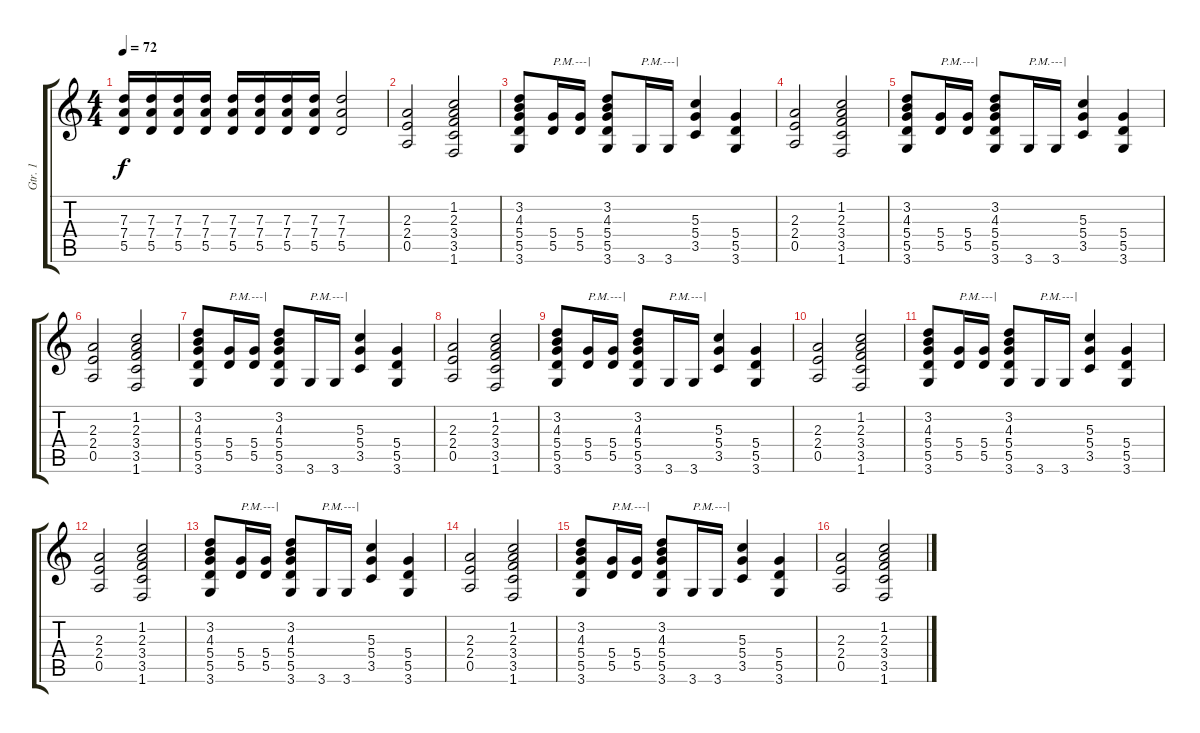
\track ("Gtr. 1" "Gtr. 1") {instrument electricguitarclean}
\staff {score tabs}
\tuning (E4 B3 G3 D3 A2 E2) {hide}
\ts (4 4)
\tempo 72
\clef g2
\ks c
(7.3 7.4 5.5).16{dy f} (7.3 7.4 5.5).16 (7.3 7.4 5.5).16 (7.3 7.4 5.5).16 (7.3 7.4 5.5).16 (7.3 7.4 5.5).16 (7.3 7.4 5.5).16 (7.3 7.4 5.5).16 (7.3 7.4 5.5).2 |
(2.3 2.4 0.5).2 (1.2 2.3 3.4 3.5 1.6).2 |
(3.2 4.3 5.4 5.5 3.6).8 (5.4 5.5).16{txt "P.M.---|"} (5.4 5.5).16 (3.2 4.3 5.4 5.5 3.6).8 3.6.16{txt "P.M.---|"} 3.6.16 (5.3 5.4 3.5).4 (5.4 5.5 3.6).4 |
(2.3 2.4 0.5).2 (1.2 2.3 3.4 3.5 1.6).2 |
(3.2 4.3 5.4 5.5 3.6).8 (5.4 5.5).16{txt "P.M.---|"} (5.4 5.5).16 (3.2 4.3 5.4 5.5 3.6).8 3.6.16{txt "P.M.---|"} 3.6.16 (5.3 5.4 3.5).4 (5.4 5.5 3.6).4 |
(2.3 2.4 0.5).2 (1.2 2.3 3.4 3.5 1.6).2 |
(3.2 4.3 5.4 5.5 3.6).8 (5.4 5.5).16{txt "P.M.---|"} (5.4 5.5).16 (3.2 4.3 5.4 5.5 3.6).8 3.6.16{txt "P.M.---|"} 3.6.16 (5.3 5.4 3.5).4 (5.4 5.5 3.6).4 |
(2.3 2.4 0.5).2 (1.2 2.3 3.4 3.5 1.6).2 |
(3.2 4.3 5.4 5.5 3.6).8 (5.4 5.5).16{txt "P.M.---|"} (5.4 5.5).16 (3.2 4.3 5.4 5.5 3.6).8 3.6.16{txt "P.M.---|"} 3.6.16 (5.3 5.4 3.5).4 (5.4 5.5 3.6).4 |
(2.3 2.4 0.5).2 (1.2 2.3 3.4 3.5 1.6).2 |
(3.2 4.3 5.4 5.5 3.6).8 (5.4 5.5).16{txt "P.M.---|"} (5.4 5.5).16 (3.2 4.3 5.4 5.5 3.6).8 3.6.16{txt "P.M.---|"} 3.6.16 (5.3 5.4 3.5).4 (5.4 5.5 3.6).4 |
(2.3 2.4 0.5).2 (1.2 2.3 3.4 3.5 1.6).2 |
(3.2 4.3 5.4 5.5 3.6).8 (5.4 5.5).16{txt "P.M.---|"} (5.4 5.5).16 (3.2 4.3 5.4 5.5 3.6).8 3.6.16{txt "P.M.---|"} 3.6.16 (5.3 5.4 3.5).4 (5.4 5.5 3.6).4 |
(2.3 2.4 0.5).2 (1.2 2.3 3.4 3.5 1.6).2 |
(3.2 4.3 5.4 5.5 3.6).8 (5.4 5.5).16{txt "P.M.---|"} (5.4 5.5).16 (3.2 4.3 5.4 5.5 3.6).8 3.6.16{txt "P.M.---|"} 3.6.16 (5.3 5.4 3.5).4 (5.4 5.5 3.6).4 |
(2.3 2.4 0.5).2 (1.2 2.3 3.4 3.5 1.6).2
